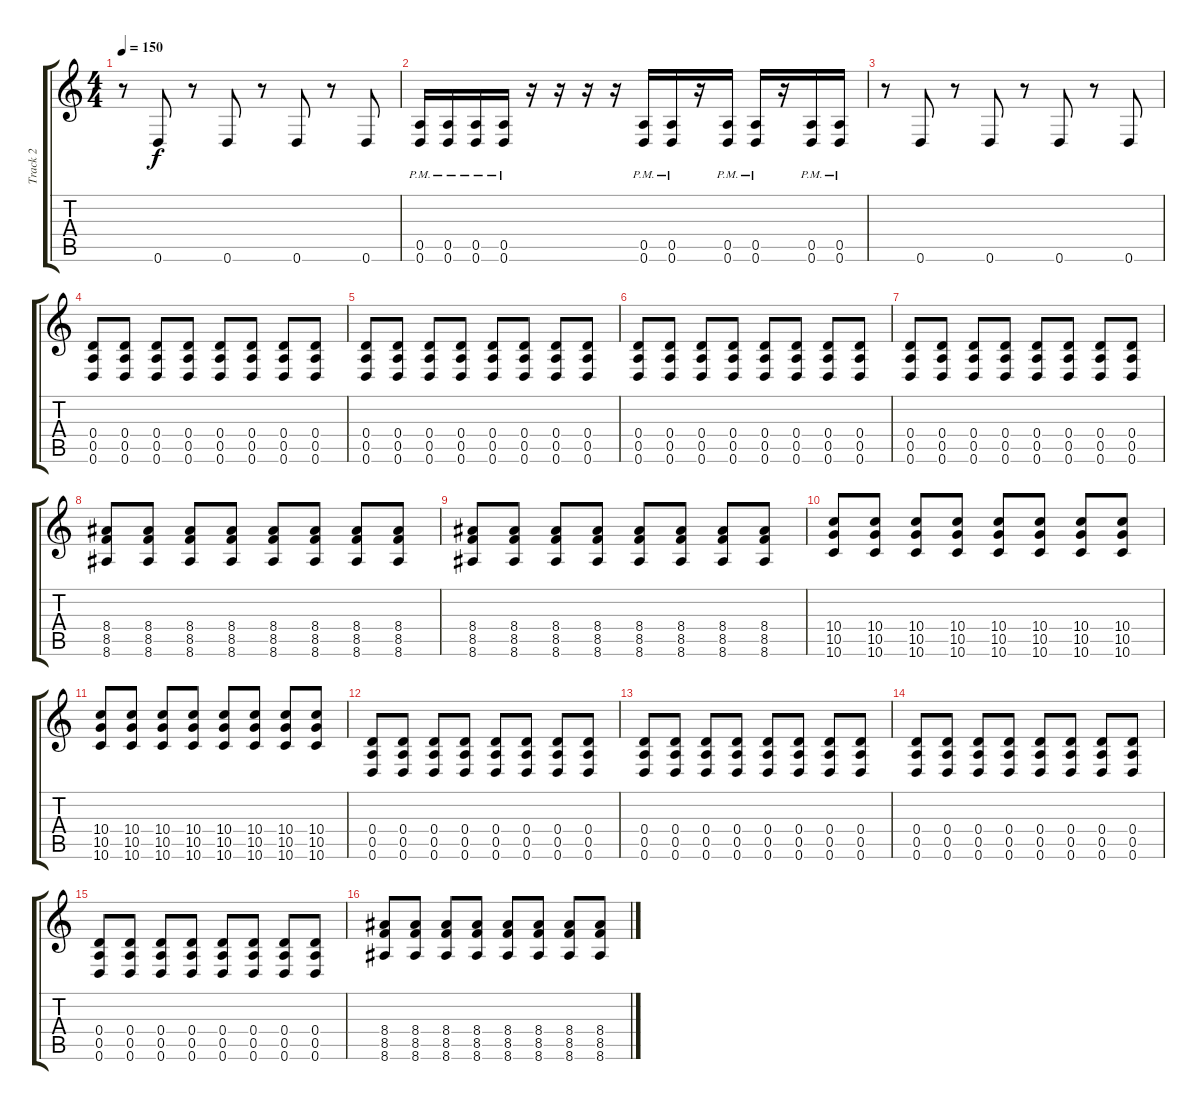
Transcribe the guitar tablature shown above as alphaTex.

\track ("Track 2" "Track 2") {instrument distortionguitar}
\staff {score tabs}
\tuning (E4 B3 G3 D3 A2 D2) {hide}
\ts (4 4)
\tempo 150
\clef g2
\ks c
r.8{dy f} 0.6.8 r.8 0.6.8 r.8 0.6.8 r.8 0.6.8 |
(0.5{pm} 0.6{pm}).16 (0.5{pm} 0.6{pm}).16 (0.5{pm} 0.6{pm}).16 (0.5{pm} 0.6{pm}).16 r.16 r.16 r.16 r.16 (0.5{pm} 0.6{pm}).16 (0.5{pm} 0.6{pm}).16 r.16 (0.5{pm} 0.6{pm}).16 (0.5{pm} 0.6{pm}).16 r.16 (0.5{pm} 0.6{pm}).16 (0.5{pm} 0.6{pm}).16 |
r.8 0.6.8 r.8 0.6.8 r.8 0.6.8 r.8 0.6.8 |
(0.4 0.5 0.6).8 (0.4 0.5 0.6).8 (0.4 0.5 0.6).8 (0.4 0.5 0.6).8 (0.4 0.5 0.6).8 (0.4 0.5 0.6).8 (0.4 0.5 0.6).8 (0.4 0.5 0.6).8 |
(0.4 0.5 0.6).8 (0.4 0.5 0.6).8 (0.4 0.5 0.6).8 (0.4 0.5 0.6).8 (0.4 0.5 0.6).8 (0.4 0.5 0.6).8 (0.4 0.5 0.6).8 (0.4 0.5 0.6).8 |
(0.4 0.5 0.6).8 (0.4 0.5 0.6).8 (0.4 0.5 0.6).8 (0.4 0.5 0.6).8 (0.4 0.5 0.6).8 (0.4 0.5 0.6).8 (0.4 0.5 0.6).8 (0.4 0.5 0.6).8 |
(0.4 0.5 0.6).8 (0.4 0.5 0.6).8 (0.4 0.5 0.6).8 (0.4 0.5 0.6).8 (0.4 0.5 0.6).8 (0.4 0.5 0.6).8 (0.4 0.5 0.6).8 (0.4 0.5 0.6).8 |
(8.4 8.5 8.6).8 (8.4 8.5 8.6).8 (8.4 8.5 8.6).8 (8.4 8.5 8.6).8 (8.4 8.5 8.6).8 (8.4 8.5 8.6).8 (8.4 8.5 8.6).8 (8.4 8.5 8.6).8 |
(8.4 8.5 8.6).8 (8.4 8.5 8.6).8 (8.4 8.5 8.6).8 (8.4 8.5 8.6).8 (8.4 8.5 8.6).8 (8.4 8.5 8.6).8 (8.4 8.5 8.6).8 (8.4 8.5 8.6).8 |
(10.4 10.5 10.6).8 (10.4 10.5 10.6).8 (10.4 10.5 10.6).8 (10.4 10.5 10.6).8 (10.4 10.5 10.6).8 (10.4 10.5 10.6).8 (10.4 10.5 10.6).8 (10.4 10.5 10.6).8 |
(10.4 10.5 10.6).8 (10.4 10.5 10.6).8 (10.4 10.5 10.6).8 (10.4 10.5 10.6).8 (10.4 10.5 10.6).8 (10.4 10.5 10.6).8 (10.4 10.5 10.6).8 (10.4 10.5 10.6).8 |
(0.4 0.5 0.6).8 (0.4 0.5 0.6).8 (0.4 0.5 0.6).8 (0.4 0.5 0.6).8 (0.4 0.5 0.6).8 (0.4 0.5 0.6).8 (0.4 0.5 0.6).8 (0.4 0.5 0.6).8 |
(0.4 0.5 0.6).8 (0.4 0.5 0.6).8 (0.4 0.5 0.6).8 (0.4 0.5 0.6).8 (0.4 0.5 0.6).8 (0.4 0.5 0.6).8 (0.4 0.5 0.6).8 (0.4 0.5 0.6).8 |
(0.4 0.5 0.6).8 (0.4 0.5 0.6).8 (0.4 0.5 0.6).8 (0.4 0.5 0.6).8 (0.4 0.5 0.6).8 (0.4 0.5 0.6).8 (0.4 0.5 0.6).8 (0.4 0.5 0.6).8 |
(0.4 0.5 0.6).8 (0.4 0.5 0.6).8 (0.4 0.5 0.6).8 (0.4 0.5 0.6).8 (0.4 0.5 0.6).8 (0.4 0.5 0.6).8 (0.4 0.5 0.6).8 (0.4 0.5 0.6).8 |
(8.4 8.5 8.6).8 (8.4 8.5 8.6).8 (8.4 8.5 8.6).8 (8.4 8.5 8.6).8 (8.4 8.5 8.6).8 (8.4 8.5 8.6).8 (8.4 8.5 8.6).8 (8.4 8.5 8.6).8
